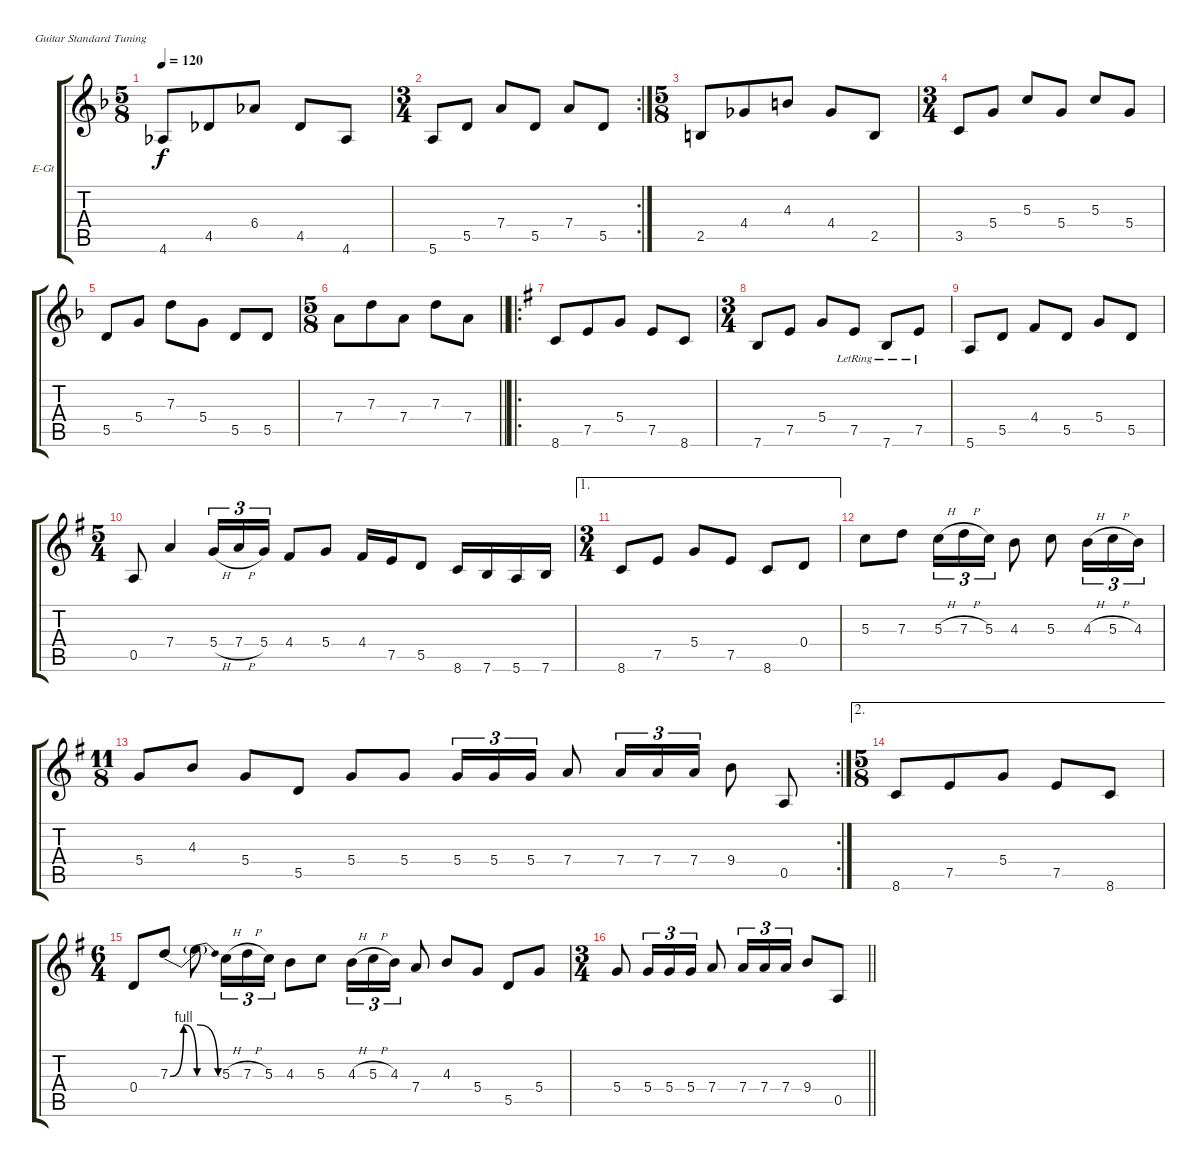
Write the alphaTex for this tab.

\bracketExtendMode groupsimilarinstruments
\firstSystemTrackNameOrientation horizontal
\otherSystemsTrackNameOrientation horizontal
\track ("Guitar Arrangement" "E-Gt") {mute instrument electricguitarclean}
\staff {score tabs}
\tuning (E4 B3 G3 D3 A2 E2)
\ts (5 8)
\tempo 120
\clef g2
\ks f
4.6.8{dy f} 4.5.8 6.4.8 4.5.8 4.6.8 |
\rc 2
\ts (3 4)
5.6.8 5.5.8 7.4.8 5.5.8 7.4.8 5.5.8 |
\ts (5 8)
2.5.8 4.4.8 4.3.8 4.4.8 2.5.8 |
\ts (3 4)
3.5.8 5.4.8 5.3.8 5.4.8 5.3.8 5.4.8 |
5.5.8 5.4.8 7.3.8 5.4.8 5.5.8 5.5.8 |
\ts (5 8)
\barLineRight lightlight
7.4.8 7.3.8 7.4.8 7.3.8 7.4.8 |
\ro
\ks g
8.6.8 7.5.8 5.4.8 7.5.8 8.6.8 |
\ts (3 4)
7.6.8 7.5.8 5.4.8 7.5{lr}.8 7.6{lr}.8 7.5{lr}.8 |
5.6.8 5.5.8 4.4.8 5.5.8 5.4.8 5.5.8 |
\ts (5 4)
0.5.8 7.4.4 5.4{h}.16{tu (3 2)} 7.4{h}.16{tu (3 2)} 5.4.16{tu (3 2)} 4.4.8 5.4.8 4.4.16 7.5.16 5.5.8 8.6.16 7.6.16 5.6.16 7.6.16 |
\ae 1
\ts (3 4)
8.6.8 7.5.8 5.4.8 7.5.8 8.6.8 0.4.8 |
5.3.8 7.3.8 5.3{h}.16{tu (3 2)} 7.3{h}.16{tu (3 2)} 5.3.16{tu (3 2)} 4.3.8 5.3.8 4.3{h}.16{tu (3 2)} 5.3{h}.16{tu (3 2)} 4.3.16{tu (3 2)} |
\rc 2
\ts (11 8)
5.4.8 4.3.8 5.4.8{beam merge} 5.5.8{beam split} 5.4.8 5.4.8 5.4.16{tu (3 2)} 5.4.16{tu (3 2)} 5.4.16{tu (3 2)} 7.4.8 7.4.16{tu (3 2)} 7.4.16{tu (3 2)} 7.4.16{tu (3 2)} 9.4.8 0.5.8 |
\ae 2
\ts (5 8)
8.6.8 7.5.8 5.4.8 7.5.8 8.6.8 |
\ts (6 4)
0.4.8 7.3{be (bendrelease 0 0 30 4 30 4 60 0)}.8 7.3{be (release 0 4 60 0) t}.8 5.3{h}.16{tu (3 2)} 7.3{h}.16{tu (3 2)} 5.3.16{tu (3 2)} 4.3.8 5.3.8 4.3{h}.16{tu (3 2)} 5.3{h}.16{tu (3 2)} 4.3.16{tu (3 2)} 7.4.8 4.3.8 5.4.8 5.5.8 5.4.8 |
\ts (3 4)
\barLineRight lightlight
5.4.8 5.4.16{tu (3 2)} 5.4.16{tu (3 2)} 5.4.16{tu (3 2)} 7.4.8 7.4.16{tu (3 2)} 7.4.16{tu (3 2)} 7.4.16{tu (3 2)} 9.4.8 0.5.8
